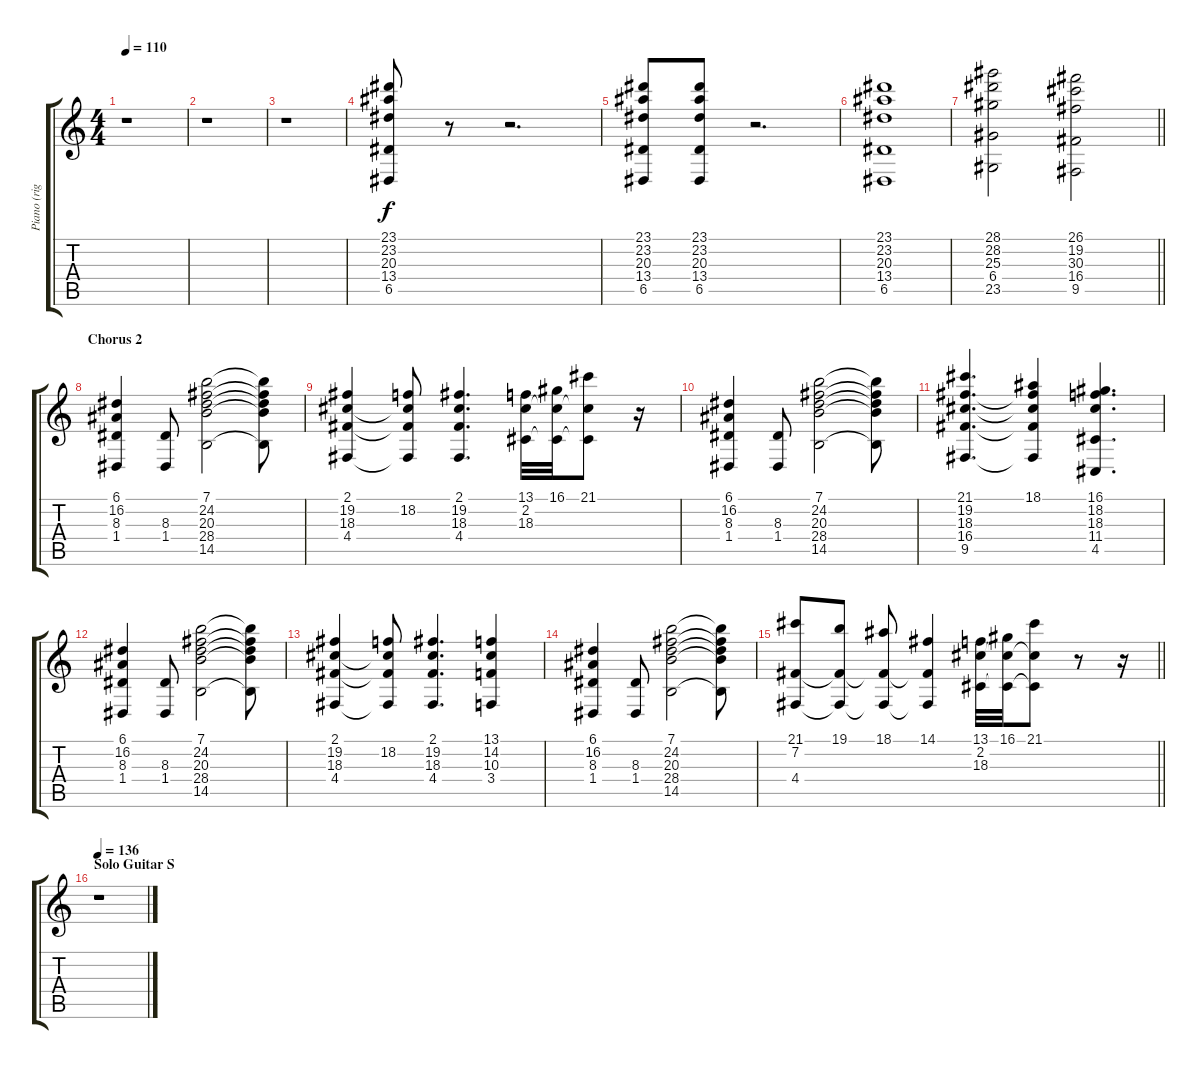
\track ("Piano (right)" "Piano (rig") {instrument acousticgrandpiano}
\staff {score tabs}
\tuning (E4 B3 G3 D3 A2 E2) {hide}
\ts (4 4)
\tempo 110
\clef g2
\ks c
r.1{dy f} |
r.1 |
r.1 |
(23.1 23.2 20.3 13.4 6.5).8{instrument vibraphone} r.8 r.2{d} |
(23.1 23.2 20.3 13.4 6.5).8 (23.1 23.2 20.3 13.4 6.5).8 r.2{d} |
(23.1 23.2 20.3 13.4 6.5).1 |
\barLineRight lightlight
(28.1 28.2 25.3 6.4 23.5).2 (26.1 19.2 30.3 16.4 9.5).2 |
\section ("" "Chorus 2 ")
(6.1 16.2 8.3 1.4).4 (8.3 1.4).8 (7.1 24.2 20.3 28.4 14.5).2 (7.1{t} 24.2{t} 20.3{t} 28.4{t} 14.5{t}).8 |
(2.1 19.2 18.3 4.4).4 (2.1{t} 18.2 18.3{t} 4.4{t}).8 (2.1 19.2 18.3 4.4).4{d} (13.1 2.2 18.3).32{instrument piccolo} (16.1 2.2{t} 18.3{t}).32 (21.1 2.2{t} 18.3{t}).8 r.16 |
(6.1 16.2 8.3 1.4).4{instrument acousticgrandpiano} (8.3 1.4).8 (7.1 24.2 20.3 28.4 14.5).2 (7.1{t} 24.2{t} 20.3{t} 28.4{t} 14.5{t}).8 |
(21.1 19.2 18.3 16.4 9.5).4{d} (18.1 19.2{t} 18.3{t} 16.4{t} 9.5{t}).4 (16.1 18.2 18.3 11.4 4.5).4{d} |
(6.1 16.2 8.3 1.4).4 (8.3 1.4).8 (7.1 24.2 20.3 28.4 14.5).2 (7.1{t} 24.2{t} 20.3{t} 28.4{t} 14.5{t}).8 |
(2.1 19.2 18.3 4.4).4 (2.1{t} 18.2 18.3{t} 4.4{t}).8 (2.1 19.2 18.3 4.4).4{d} (13.1 14.2 10.3 3.4).4 |
(6.1 16.2 8.3 1.4).4 (8.3 1.4).8 (7.1 24.2 20.3 28.4 14.5).2 (7.1{t} 24.2{t} 20.3{t} 28.4{t} 14.5{t}).8 |
\barLineRight lightlight
(21.1 7.2 4.4).8 (19.1 7.2{t} 4.4{t}).8 (18.1 7.2{t} 4.4{t}).8 (14.1 7.2{t} 4.4{t}).4 (13.1 2.2 18.3).32{instrument piccolo} (16.1 2.2{t} 18.3{t}).32 (21.1 2.2{t} 18.3{t}).8 r.8 r.16 |
\section ("" "Solo Guitar S")
\tempo 136
r.1
